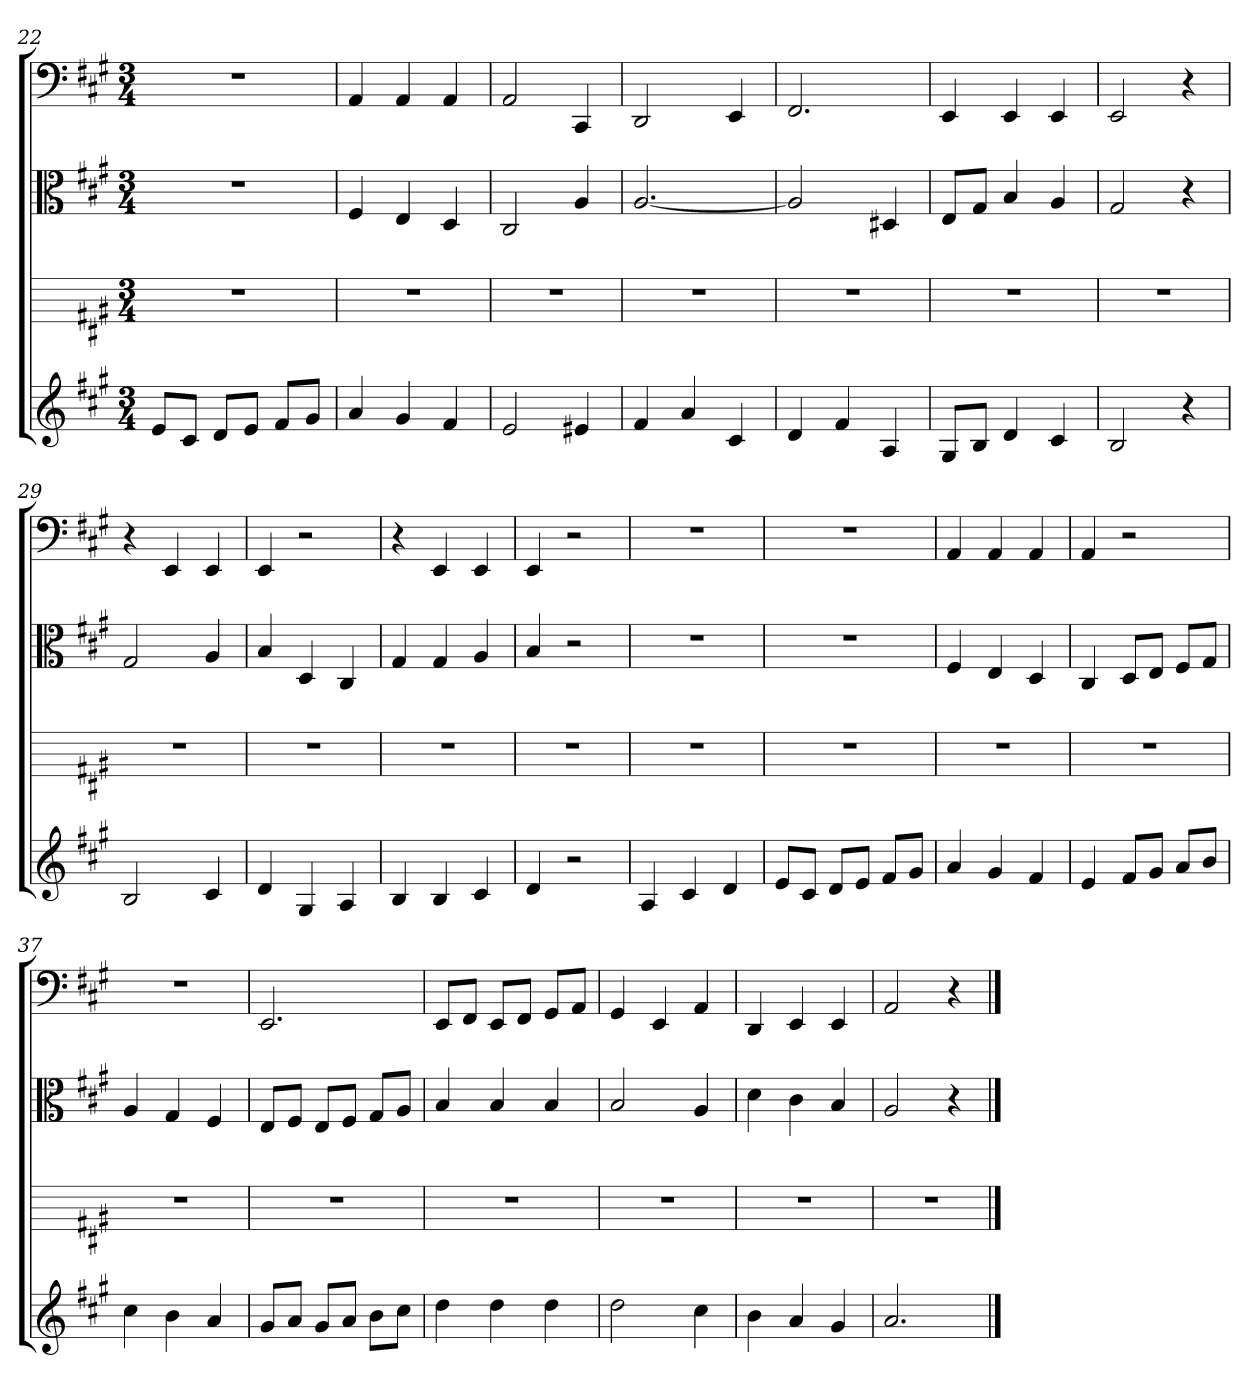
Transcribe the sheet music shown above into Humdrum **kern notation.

**kern	**kern	**kern	**kern
*part4	*part3	*part2	*part1
*staff4	*staff3	*staff2	*staff1
*	*	*clefC3	*clefF4
*k[f#c#g#]	*k[f#c#g#]	*k[f#c#g#]	*k[f#c#g#]
*A:	*A:	*A:	*A:
*M3/4	*M3/4	*M3/4	*M3/4
=22	=22	=22	=22
8eL	2.r	2.r	2.r
8c#J	.	.	.
8dL	.	.	.
8eJ	.	.	.
8f#L	.	.	.
8g#J	.	.	.
=23	=23	=23	=23
4a	2.r	4F#	4AA
4g#	.	4E	4AA
4f#	.	4D	4AA
=24	=24	=24	=24
2e	2.r	2C#	2AA
4e#X	.	4A	4CC#
=25	=25	=25	=25
4f#	2.r	[2.A	2DD
4a	.	.	.
4c#	.	.	4EE
=26	=26	=26	=26
4d	2.r	2A]	2.FF#
4f#	.	.	.
4A	.	4D#X	.
=27	=27	=27	=27
8G#L	2.r	8E/L	4EE
8BJ	.	8G#/J	.
4d	.	4B	4EE
4c#	.	4A	4EE
=28	=28	=28	=28
2B	2.r	2G#	2EE
4r	.	4r	4r
=29	=29	=29	=29
2B	2.r	2G#	4r
.	.	.	4EE
4c#	.	4A	4EE
=30	=30	=30	=30
4d	2.r	4B	4EE
4G#	.	4D	2r
4A	.	4C#	.
=31	=31	=31	=31
4B	2.r	4G#	4r
4B	.	4G#	4EE
4c#	.	4A	4EE
=32	=32	=32	=32
4d	2.r	4B	4EE
2r	.	2r	2r
=33	=33	=33	=33
4A	2.r	2.r	2.r
4c#	.	.	.
4d	.	.	.
=34	=34	=34	=34
8eL	2.r	2.r	2.r
8c#J	.	.	.
8dL	.	.	.
8eJ	.	.	.
8f#L	.	.	.
8g#J	.	.	.
=35	=35	=35	=35
4a	2.r	4F#	4AA
4g#	.	4E	4AA
4f#	.	4D	4AA
=36	=36	=36	=36
4e	2.r	4C#	4AA
8f#L	.	8D/L	2r
8g#J	.	8E/J	.
8aL	.	8F#/L	.
8bJ	.	8G#/J	.
=37	=37	=37	=37
4cc#	2.r	4A	2.r
4b	.	4G#	.
4a	.	4F#	.
=38	=38	=38	=38
8g#L	2.r	8E/L	2.EE
8aJ	.	8F#/J	.
8g#L	.	8E/L	.
8aJ	.	8F#/J	.
8bL	.	8G#/L	.
8cc#J	.	8A/J	.
=39	=39	=39	=39
4dd	2.r	4B	8EE/L
.	.	.	8FF#/J
4dd	.	4B	8EE/L
.	.	.	8FF#/J
4dd	.	4B	8GG#/L
.	.	.	8AA/J
=40	=40	=40	=40
2dd	2.r	2B	4GG#
.	.	.	4EE
4cc#	.	4A	4AA
=41	=41	=41	=41
4b	2.r	4d	4DD
4a	.	4c#	4EE
4g#	.	4B	4EE
=42	=42	=42	=42
2.a	2.r	2A	2AA
.	.	4r	4r
==	==	==	==
*-	*-	*-	*-
